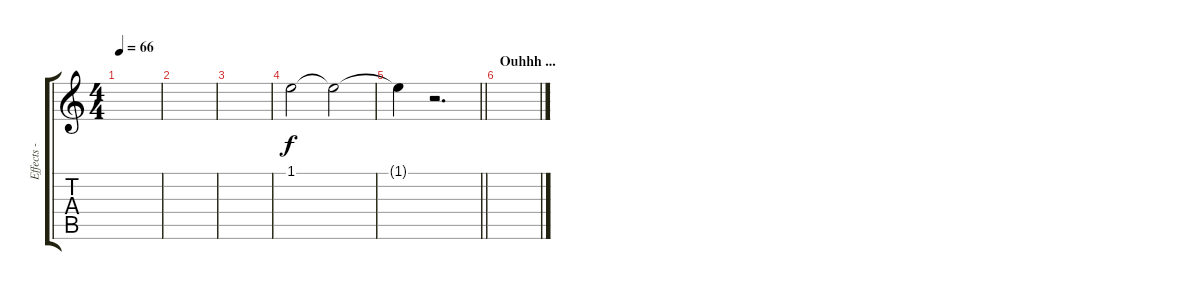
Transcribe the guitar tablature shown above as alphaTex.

\track ("Effects - Overdub" "Effects - ") {instrument distortionguitar}
\staff {score tabs}
\tuning (Eb4 Bb3 Gb3 Db3 Ab2 Eb2) {hide}
\ts (4 4)
\tempo 66
\clef g2
\ks c
|
|
|
1.1.2{instrument reversecymbal} 1.1{t}.2 |
\barLineRight lightlight
1.1{t}.4 r.2{d} |
\section ("" "Ouhhh ...")
